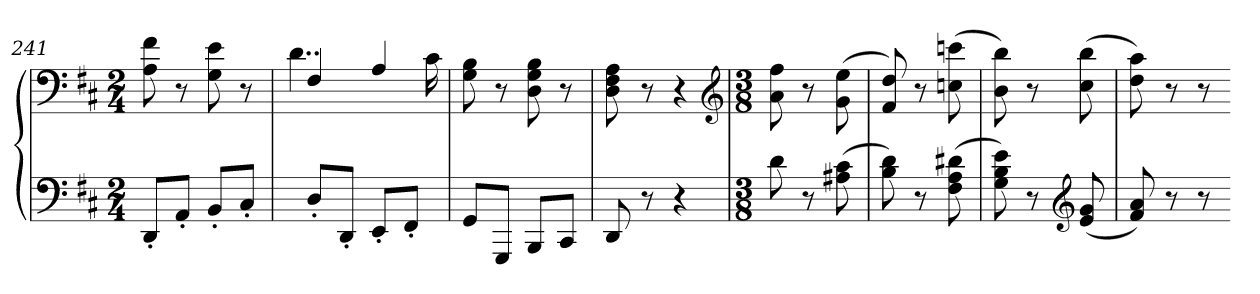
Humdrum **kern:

**kern	**kern
*part1	*part1
*staff2	*staff1
*clefF4	*clefF4
*k[f#c#]	*k[f#c#]
*D:	*D:
*M2/4	*M2/4
=241	=241
8DD'L	8A 8f#
8AA'J	8r
8BB'L	8G 8e
8C#'J	8r
=242	=242
*	*^
8D'L	4F#	4..d
8DD'J	.	.
8EE'L	4A	.
8FF#'J	.	.
.	.	16c#
*	*v	*v
=243	=243
8GGL	8G 8B
8GGGJ	8r
8BBBL	8D 8G 8B
8CC#J	8r
=244	=244
8DD	8D 8F# 8A
8r	8r
4r	4r
*	*clefG2
=245	=245
*M3/8	*M3/8
8d	8a 8ff#
8r	8r
(8A#X 8c#	(8g 8ee
=246	=246
8B 8d)	8f# 8dd)
8r	8r
(8F# 8A 8d#X	(8ccn 8cccn
=247	=247
8G 8B 8e)	8b 8bb)
8r	8r
*clefG2	*
(8e 8g	(8cc# 8bb
=248	=248
8f# 8a)	8dd 8aa)
8r	8r
8r	8r
=-	=-
*-	*-
